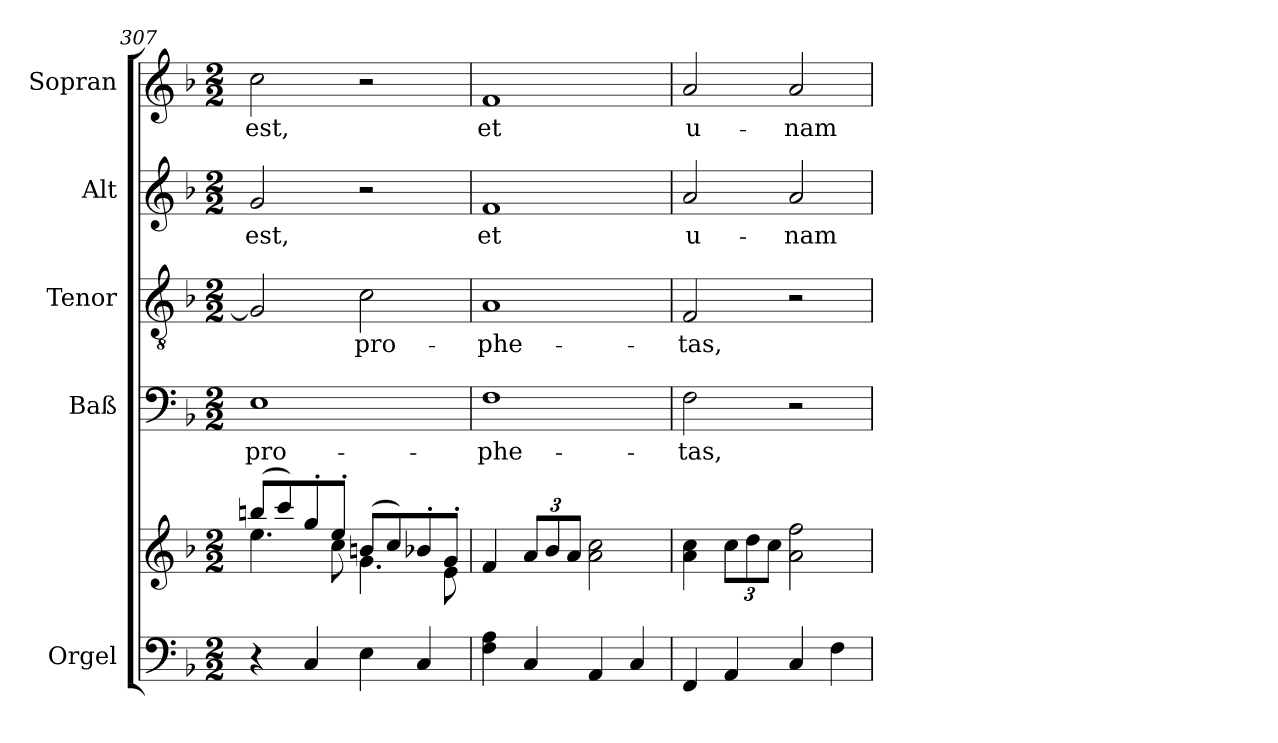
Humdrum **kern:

**kern	**kern	**kern	**text	**kern	**text	**kern	**text	**kern	**text
*part5	*part5	*part4	*part4	*part3	*part3	*part2	*part2	*part1	*part1
*staff6	*staff5	*staff4	*staff4	*staff3	*staff3	*staff2	*staff2	*staff1	*staff1
*I"Orgel	*	*I"Baß	*	*I"Tenor	*	*I"Alt	*	*I"Sopran	*
*I'Org.	*	*	*	*	*	*	*	*	*
*clefF4	*clefG2	*clefF4	*	*clefGv2	*	*clefG2	*	*clefG2	*
*k[b-]	*k[b-]	*k[b-]	*	*k[b-]	*	*k[b-]	*	*k[b-]	*
*F:	*F:	*F:	*	*F:	*	*F:	*	*F:	*
*M2/2	*M2/2	*M2/2	*	*M2/2	*	*M2/2	*	*M2/2	*
=307	=307	=307	=307	=307	=307	=307	=307	=307	=307
*	*^	*	*	*	*	*	*	*	*
!	!	!	!	!LO:LY:b	!	!	!	!LO:LY:b	!	!LO:LY:b
4r	(>8bbn/L	4.ee\	1E	pro-	2G/]	.	2g/	est,	2cc\	est,
.	8ccc/)	.	.	.	.	.	.	.	.	.
4C/	8gg'>/	.	.	.	.	.	.	.	.	.
.	8ee'>/J	8cc\	.	.	.	.	.	.	.	.
!	!	!	!	!	!	!LO:LY:b	!	!	!	!
4E\	(>8bn/L	4.g\	.	.	2c\	pro-	2r	.	2r	.
.	8cc/)	.	.	.	.	.	.	.	.	.
4C/	8b-X'>/	.	.	.	.	.	.	.	.	.
.	8g'>/J	8e\	.	.	.	.	.	.	.	.
!!LO:PB:g=z
=308	=308	=308	=308	=308	=308	=308	=308	=308	=308	=308
!	!	!	!	!LO:LY:b	!	!LO:LY:b	!	!LO:LY:b	!	!LO:LY:b
*	*v	*v	*	*	*	*	*	*	*	*
4F\ 4A\	4f/	1F	-phe-	1A	-phe-	1f	et	1f	et
*	*Xbrackettup	*	*	*	*	*	*	*	*
4C/	12a/L	.	.	.	.	.	.	.	.
.	12b-/	.	.	.	.	.	.	.	.
.	12a/J	.	.	.	.	.	.	.	.
4AA/	2a\ 2cc\	.	.	.	.	.	.	.	.
4C/	.	.	.	.	.	.	.	.	.
=309	=309	=309	=309	=309	=309	=309	=309	=309	=309
!	!	!	!LO:LY:b	!	!LO:LY:b	!	!LO:LY:b	!	!LO:LY:b
4FF/	4a\ 4cc\	2F\	-tas,	2F/	-tas,	2a/	u-	2a/	u-
4AA/	12cc\L	.	.	.	.	.	.	.	.
.	12dd\	.	.	.	.	.	.	.	.
.	12cc\J	.	.	.	.	.	.	.	.
!	!	!	!	!	!	!	!LO:LY:b	!	!LO:LY:b
4C/	2a\ 2ff\	2r	.	2r	.	2a/	-nam	2a/	-nam
4F\	.	.	.	.	.	.	.	.	.
=	=	=	=	=	=	=	=	=	=
*-	*-	*-	*-	*-	*-	*-	*-	*-	*-
